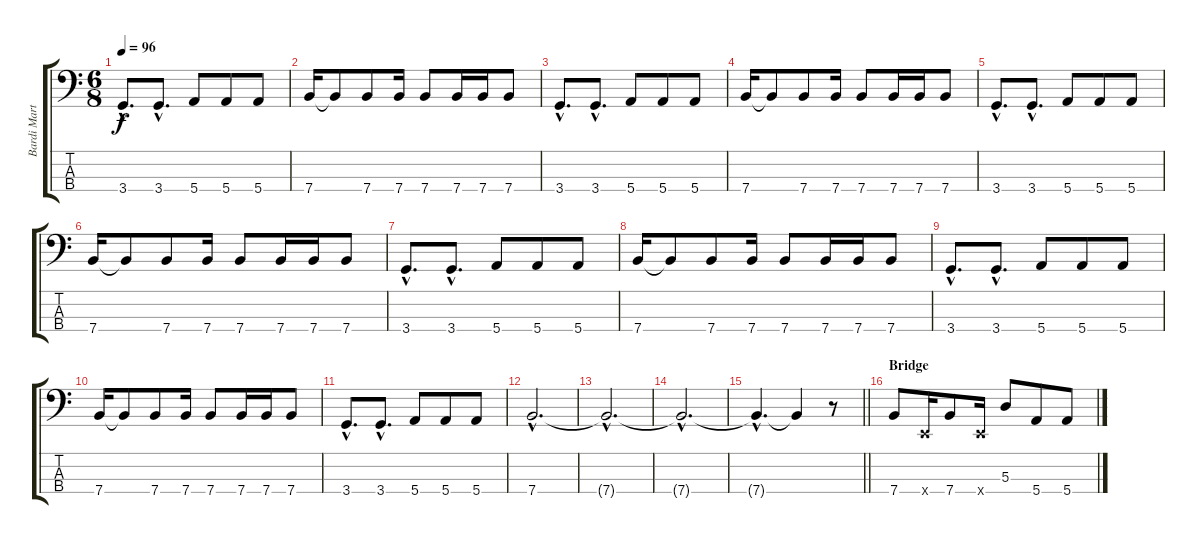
\track ("Bardi Martin Bass Guitar" "Bardi Mart") {instrument electricbassfinger}
\staff {score tabs}
\tuning (G2 D2 A1 E1) {hide}
\ts (6 8)
\tempo 96
\clef f4
\ks c
3.4{hac}.8{d dy f} 3.4{hac}.8{d} 5.4.8 5.4.8 5.4.8 |
7.4.16 7.4{t}.8 7.4.8 7.4.16 7.4.8 7.4.16 7.4.16 7.4.8 |
3.4{hac}.8{d} 3.4{hac}.8{d} 5.4.8 5.4.8 5.4.8 |
7.4.16 7.4{t}.8 7.4.8 7.4.16 7.4.8 7.4.16 7.4.16 7.4.8 |
3.4{hac}.8{d} 3.4{hac}.8{d} 5.4.8 5.4.8 5.4.8 |
7.4.16 7.4{t}.8 7.4.8 7.4.16 7.4.8 7.4.16 7.4.16 7.4.8 |
3.4{hac}.8{d} 3.4{hac}.8{d} 5.4.8 5.4.8 5.4.8 |
7.4.16 7.4{t}.8 7.4.8 7.4.16 7.4.8 7.4.16 7.4.16 7.4.8 |
3.4{hac}.8{d} 3.4{hac}.8{d} 5.4.8 5.4.8 5.4.8 |
7.4.16 7.4{t}.8 7.4.8 7.4.16 7.4.8 7.4.16 7.4.16 7.4.8 |
3.4{hac}.8{d} 3.4{hac}.8{d} 5.4.8 5.4.8 5.4.8 |
7.4{hac}.2{d} |
7.4{hac t}.2{d} |
7.4{hac t}.2{d} |
\barLineRight lightlight
7.4{hac t}.4{d} 7.4{t}.4 r.8 |
\section ("" "Bridge")
7.4.8 0.4{x}.16 7.4.8 0.4{x}.16 5.3.8 5.4.8 5.4.8
